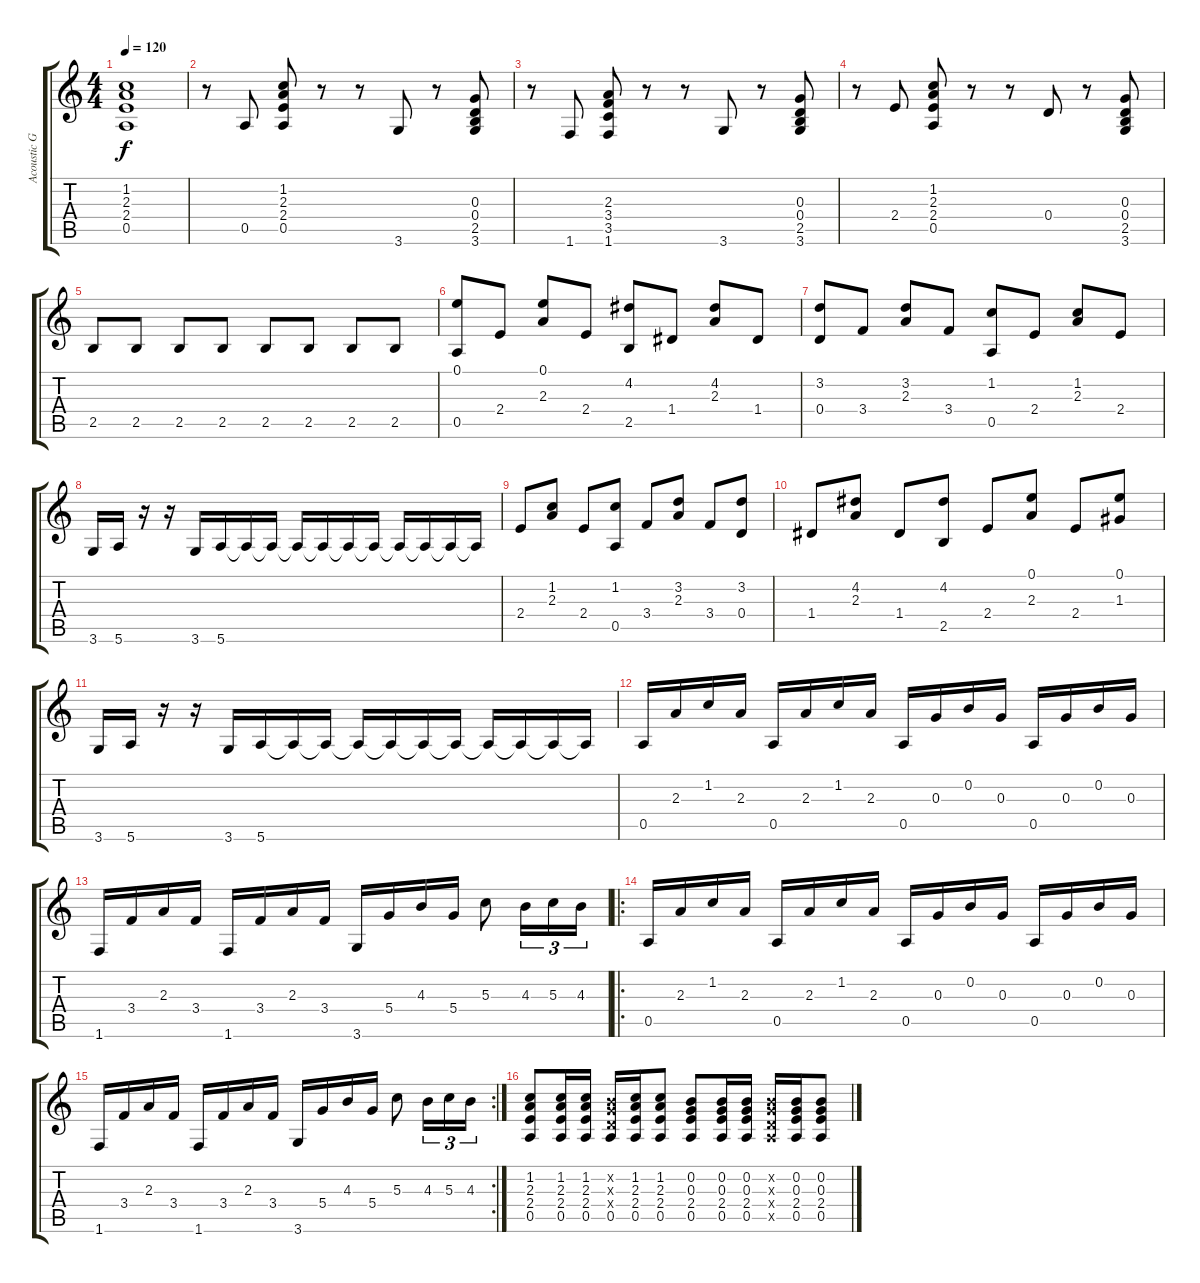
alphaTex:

\track ("Acoustic Guitar" "Acoustic G") {instrument acousticguitarsteel}
\staff {score tabs}
\tuning (E4 B3 G3 D3 A2 E2) {hide}
\ts (4 4)
\tempo 120
\clef g2
\ks c
(1.2 2.3 2.4 0.5).1{dy f} |
r.8 0.5.8 (1.2 2.3 2.4 0.5).8 r.8 r.8 3.6.8 r.8 (0.3 0.4 2.5 3.6).8 |
r.8 1.6.8 (2.3 3.4 3.5 1.6).8 r.8 r.8 3.6.8 r.8 (0.3 0.4 2.5 3.6).8 |
r.8 2.4.8 (1.2 2.3 2.4 0.5).8 r.8 r.8 0.4.8 r.8 (0.3 0.4 2.5 3.6).8 |
2.5.8 2.5.8 2.5.8 2.5.8 2.5.8 2.5.8 2.5.8 2.5.8 |
(0.1 0.5).8 2.4.8 (0.1 2.3).8 2.4.8 (4.2 2.5).8 1.4.8 (4.2 2.3).8 1.4.8 |
(3.2 0.4).8 3.4.8 (3.2 2.3).8 3.4.8 (1.2 0.5).8 2.4.8 (1.2 2.3).8 2.4.8 |
3.6.16 5.6.16 r.16 r.16 3.6.16 5.6.16 5.6{t}.16 5.6{t}.16 5.6{t}.16 5.6{t}.16 5.6{t}.16 5.6{t}.16 5.6{t}.16 5.6{t}.16 5.6{t}.16 5.6{t}.16 |
2.4.8 (1.2 2.3).8 2.4.8 (1.2 0.5).8 3.4.8 (3.2 2.3).8 3.4.8 (3.2 0.4).8 |
1.4.8 (4.2 2.3).8 1.4.8 (4.2 2.5).8 2.4.8 (0.1 2.3).8 2.4.8 (0.1 1.3).8 |
3.6.16 5.6.16 r.16 r.16 3.6.16 5.6.16 5.6{t}.16 5.6{t}.16 5.6{t}.16 5.6{t}.16 5.6{t}.16 5.6{t}.16 5.6{t}.16 5.6{t}.16 5.6{t}.16 5.6{t}.16 |
0.5.16 2.3.16 1.2.16 2.3.16 0.5.16 2.3.16 1.2.16 2.3.16 0.5.16 0.3.16 0.2.16 0.3.16 0.5.16 0.3.16 0.2.16 0.3.16 |
1.6.16 3.4.16 2.3.16 3.4.16 1.6.16 3.4.16 2.3.16 3.4.16 3.6.16 5.4.16 4.3.16 5.4.16 5.3.8 4.3.16{tu (3 2)} 5.3.16{tu (3 2)} 4.3.16{tu (3 2)} |
\ro
0.5.16 2.3.16 1.2.16 2.3.16 0.5.16 2.3.16 1.2.16 2.3.16 0.5.16 0.3.16 0.2.16 0.3.16 0.5.16 0.3.16 0.2.16 0.3.16 |
\rc 2
1.6.16 3.4.16 2.3.16 3.4.16 1.6.16 3.4.16 2.3.16 3.4.16 3.6.16 5.4.16 4.3.16 5.4.16 5.3.8 4.3.16{tu (3 2)} 5.3.16{tu (3 2)} 4.3.16{tu (3 2)} |
(1.2 2.3 2.4 0.5).8 (1.2 2.3 2.4 0.5).16 (1.2 2.3 2.4 0.5).16 (0.2{x} 0.3{x} 0.4{x} 0.5).16 (1.2 2.3 2.4 0.5).16 (1.2 2.3 2.4 0.5).8 (0.2 0.3 2.4 0.5).8 (0.2 0.3 2.4 0.5).16 (0.2 0.3 2.4 0.5).16 (0.2{x} 0.3{x} 0.4{x} 0.5{x}).16 (0.2 0.3 2.4 0.5).16 (0.2 0.3 2.4 0.5).8
